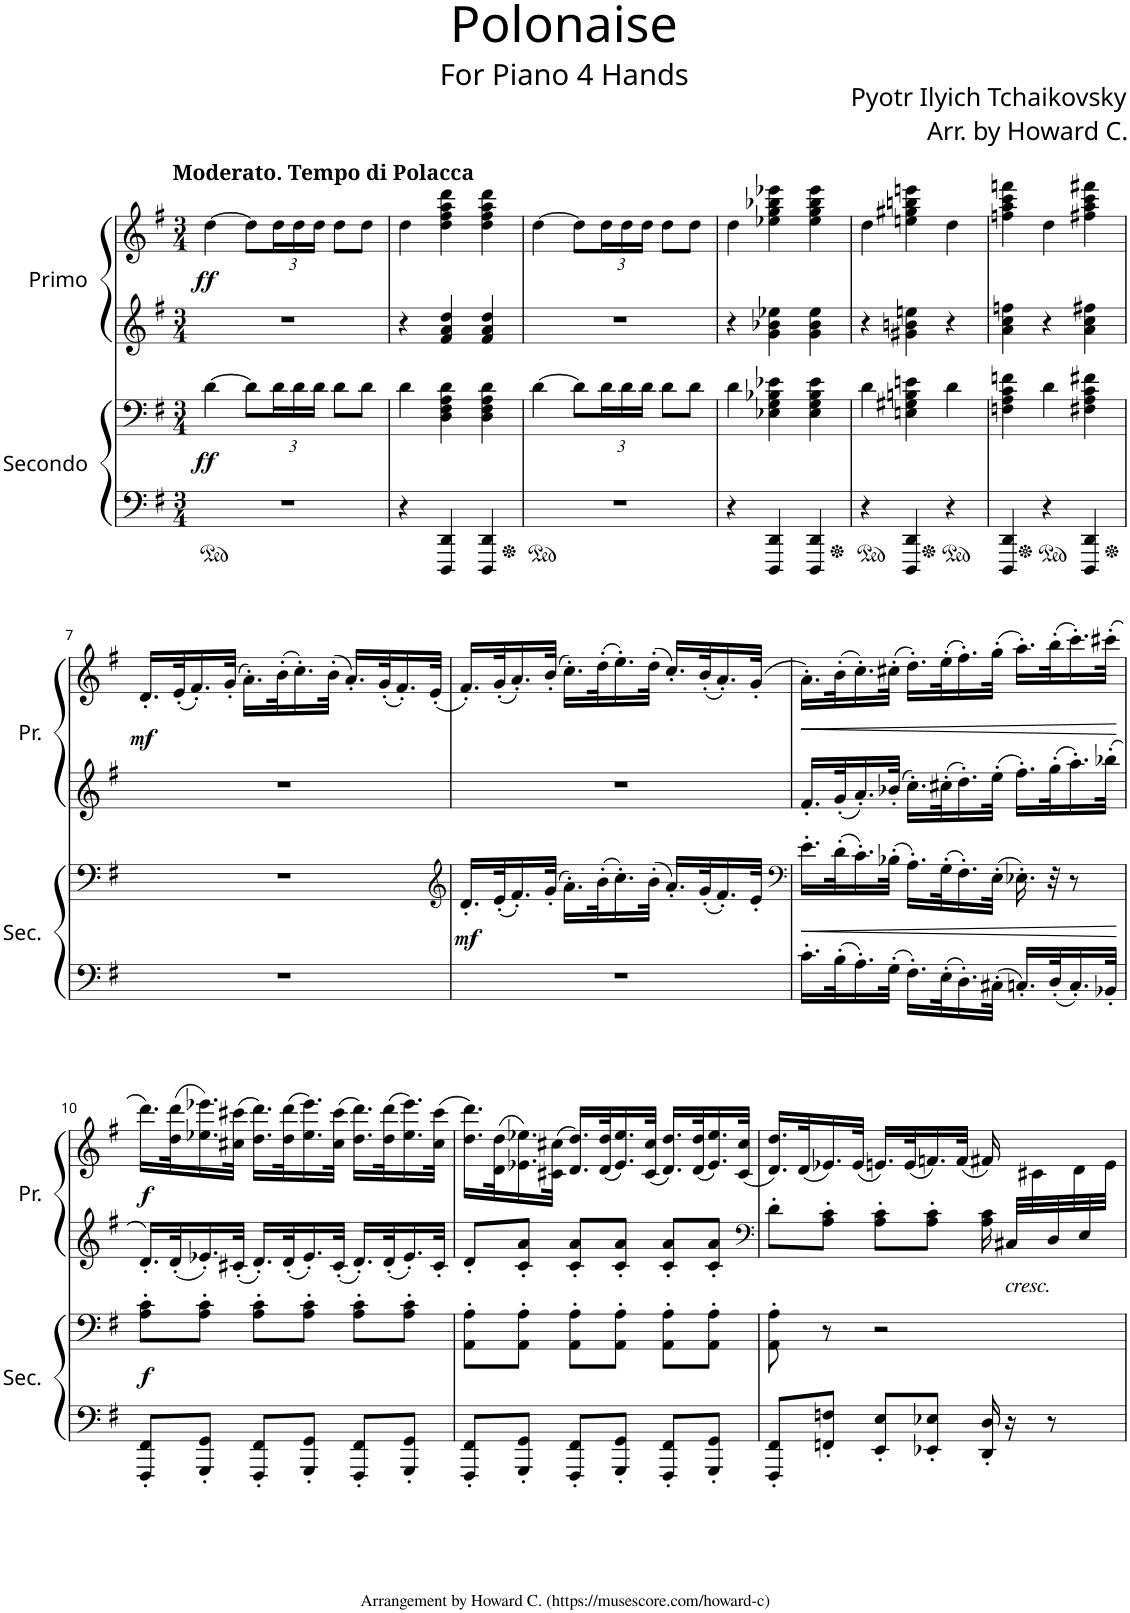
**kern	**kern	**dynam	**kern	**kern	**dynam
*part2	*part2	*part2	*part1	*part1	*part1
*staff4	*staff3	*staff3/4	*staff2	*staff1	*staff1/2
*I"Secondo	*	*	*I"Primo	*	*
*I'Sec.	*	*	*I'Pr.	*	*
*clefF4	*clefF4	*	*clefG2	*clefG2	*
*k[f#]	*k[f#]	*	*k[f#]	*k[f#]	*
*M3/4	*M3/4	*	*M3/4	*M3/4	*
=1	=1	=1	=1	=1	=1
!	!	!	!	!LO:TX:a:B:t=Moderato. Tempo di Polacca	!
!	!	!LO:DY:b	!	!	!LO:DY:b
2.r	[4d\	ff	2.r	[4dd\	ff
.	8d\L]	.	.	8dd\L]	.
*	*Xbrackettup	*	*	*Xbrackettup	*
.	24d\L	.	.	24dd\L	.
.	24d\	.	.	24dd\	.
.	24d\JJ	.	.	24dd\JJ	.
.	8d\L	.	.	8dd\L	.
.	8d\J	.	.	8dd\J	.
=2	=2	=2	=2	=2	=2
4r	4d\	.	4r	4dd\	.
4DDD/ 4DD/	4D\ 4F#\ 4A\ 4d\	.	4f#/ 4a/ 4dd/	4dd\ 4ff#\ 4aa\ 4ddd\	.
4DDD/ 4DD/	4D\ 4F#\ 4A\ 4d\	.	4f#/ 4a/ 4dd/	4dd\ 4ff#\ 4aa\ 4ddd\	.
=3	=3	=3	=3	=3	=3
2.r	[4d\	.	2.r	[4dd\	.
.	8d\L]	.	.	8dd\L]	.
.	24d\L	.	.	24dd\L	.
.	24d\	.	.	24dd\	.
.	24d\JJ	.	.	24dd\JJ	.
.	8d\L	.	.	8dd\L	.
.	8d\J	.	.	8dd\J	.
=4	=4	=4	=4	=4	=4
4r	4d\	.	4r	4dd\	.
4DDD/ 4DD/	4E-X\ 4G\ 4B-X\ 4e-X\	.	4g\ 4b-X\ 4ee-X\	4ee-X\ 4gg\ 4bb-X\ 4eee-X\	.
4DDD/ 4DD/	4E-\ 4G\ 4B-\ 4e-\	.	4g\ 4b-\ 4ee-\	4ee-\ 4gg\ 4bb-\ 4eee-\	.
=5	=5	=5	=5	=5	=5
4r	4d\	.	4r	4dd\	.
4DDD/ 4DD/	4En\ 4G#X\ 4Bn\ 4en\	.	4g#X\ 4bn\ 4een\	4een\ 4gg#X\ 4bbn\ 4eeen\	.
4r	4d\	.	4r	4dd\	.
=6	=6	=6	=6	=6	=6
4DDD/ 4DD/	4Fn\ 4A\ 4c\ 4fn\	.	4a\ 4cc\ 4ffn\	4ffn\ 4aa\ 4ccc\ 4fffn\	.
4r	4d\	.	4r	4dd\	.
4DDD/ 4DD/	4F#X\ 4A\ 4c\ 4f#X\	.	4a\ 4cc\ 4ff#X\	4ff#X\ 4aa\ 4ccc\ 4fff#X\	.
!!LO:LB:g=z
=7	=7	=7	=7	=7	=7
!	!	!	!	!	!LO:DY:b
2.r	2.r	.	2.r	16.d'/LL	mf
.	.	.	.	(32e'/K	.
.	.	.	.	16.f#'/)	.
.	.	.	.	(32g'/JJk	.
.	.	.	.	16.a'\LL)	.
.	.	.	.	(32b'\K	.
.	.	.	.	16.cc'\)	.
.	.	.	.	(32b'\JJk	.
.	.	.	.	16.a'/LL)	.
.	.	.	.	(32g'/K	.
.	.	.	.	16.f#'/)	.
.	.	.	.	(32e'/JJk	.
=8	=8	=8	=8	=8	=8
*	*clefG2	*	*	*	*
!	!	!LO:DY:b	!	!	!
2.r	16.d'/LL	mf	2.r	16.f#'/LL)	.
.	(32e'/K	.	.	(32g'/K	.
.	16.f#'/)	.	.	16.a'/)	.
.	(32g'/JJk	.	.	(32b'/JJk	.
.	16.a'\LL)	.	.	16.cc'\LL)	.
.	(32b'\K	.	.	(32dd'\K	.
.	16.cc'\)	.	.	16.ee'\)	.
.	(32b'\JJk	.	.	(32dd'\JJk	.
.	16.a'/LL)	.	.	16.cc'/LL)	.
.	(32g'/K	.	.	(32b'/K	.
.	16.f#'/)	.	.	16.a'/)	.
.	32e'/JJk	.	.	(32g'/JJk	.
=9	=9	=9	=9	=9	=9
*	*clefF4	*	*	*	*
!	!	!LO:HP:b	!	!	!LO:HP:b
16.c'\LL	16.e'\LL	<	16.f#'/LL	16.a'\LL)	<
32B'\K	(32d'\K	.	32g'/K	(32b'\K	.
16.A'\	16.c'\)	.	16.a'/	16.cc'\)	.
32G'\JJk	(32B-X'\JJk	.	32b-X'/JJk	(32cc#X'\JJk	.
16.F#'\LL	16.A'\LL)	.	16.cc'\LL	16.dd'\LL)	.
32E'\K	(32G'\K	.	32cc#X'\K	(32ee'\K	.
16.D'\	16.F#'\)	.	16.dd'\	16.ff#'\)	.
32C#X'\JJk	(32E'\JJk	.	32ee'\JJk	(32gg'\JJk	.
16.Cn'/LL	16.E-X'\)	.	16.ff#'\LL	16.aa'\LL)	.
32D'/K	32r	.	32gg'\K	(32bb'\K	.
16.C'/	8r	.	16.aa'\	16.ccc'\)	.
32BB-X'/JJk	.	.	32bb-X'\JJk	(32ccc#X'\JJk	.
.	.	[	.	.	[
!!LO:LB:g=z
=10	=10	=10	=10	=10	=10
!	!	!LO:DY:b	!	!	!LO:DY:b
8FFF#/' 8FF#/'L	8A\' 8c\'L	f	16.d'/LL	16.ddd\LL)	f
.	.	.	32d'/K	(32dd\ 32ddd\K	.
8GGG/' 8GG/'J	8A\' 8c\'J	.	16.e-X'/	16.ee-X\ 16.eee-X\)	.
.	.	.	32c#X'/JJk	(32cc#X\ 32ccc#X\JJk	.
8FFF#/' 8FF#/'L	8A\' 8c\'L	.	16.d'/LL	16.dd\ 16.ddd\LL)	.
.	.	.	32d'/K	(32dd\ 32ddd\K	.
8GGG/' 8GG/'J	8A\' 8c\'J	.	16.e-'/	16.ee-\ 16.eee-\)	.
.	.	.	32c#'/JJk	(32cc#\ 32ccc#\JJk	.
8FFF#/' 8FF#/'L	8A\' 8c\'L	.	16.d'/LL	16.dd\ 16.ddd\LL)	.
.	.	.	32d'/K	(32dd\ 32ddd\K	.
8GGG/' 8GG/'J	8A\' 8c\'J	.	16.e-'/	16.ee-\ 16.eee-\)	.
.	.	.	32c#'/JJk	(32cc#\ 32ccc#\JJk	.
=11	=11	=11	=11	=11	=11
8FFF#/' 8FF#/'L	8AA\' 8A\'L	.	8d'/L	16.dd\ 16.ddd\LL)	.
.	.	.	.	(32d\ 32dd\K	.
8GGG/' 8GG/'J	8AA\' 8A\'J	.	8c/' 8a/'J	16.e-X\ 16.ee-X\)	.
.	.	.	.	(32c#X\ 32cc#X\JJk	.
8FFF#/' 8FF#/'L	8AA\' 8A\'L	.	8c/' 8a/'L	16.d/ 16.dd/LL)	.
.	.	.	.	(32d/ 32dd/K	.
8GGG/' 8GG/'J	8AA\' 8A\'J	.	8c/' 8a/'J	16.e-/ 16.ee-/)	.
.	.	.	.	(32c#/ 32cc#/JJk	.
8FFF#/' 8FF#/'L	8AA\' 8A\'L	.	8c/' 8a/'L	16.d/ 16.dd/LL)	.
.	.	.	.	(32d/ 32dd/K	.
8GGG/' 8GG/'J	8AA\' 8A\'J	.	8c/' 8a/'J	16.e-/ 16.ee-/)	.
.	.	.	.	(32c#/ 32cc#/JJk	.
=12	=12	=12	=12	=12	=12
*	*	*	*clefF4	*	*
*	*	*	*	*^	*
8FFF#/' 8FF#/'L	8AA\' 8A\'	.	8d'\L	16.d/ 16.dd/LL)	16.ryy	.
*	*	*	*	*v	*v	*
.	.	.	.	(32d/K	.
8FFn/' 8Fn/'J	8r	.	8A\' 8c\'J	16.e-X/)	.
.	.	.	.	(32e-/JJk	.
8EE/' 8E/'L	2r	.	8A\' 8c\'L	16.en/LL)	.
.	.	.	.	(32e/K	.
8EE-X/' 8E-X/'J	.	.	8A\' 8c\'J	16.fn/)	.
.	.	.	.	(32f/JJk	.
16DD/' 16D/'	.	.	16A\ 16c\	16f#X/)	.
!	!	!	!LO:TX:b:i:t=cresc.	!	!
16r	.	.	32C#X/LLL	16ryy	.
*	*	*	*	*^	*
.	.	.	32ryy	.	32c#X\	.
8r	.	.	32D/	8ryy	32ryy	.
.	.	.	32ryy	.	32d\	.
.	.	.	32E/	.	32ryy	.
.	.	.	32ryy	.	32e\JJJ	.
*	*	*	*	*v	*v	*
=	=	=	=	=	=
*-	*-	*-	*-	*-	*-
